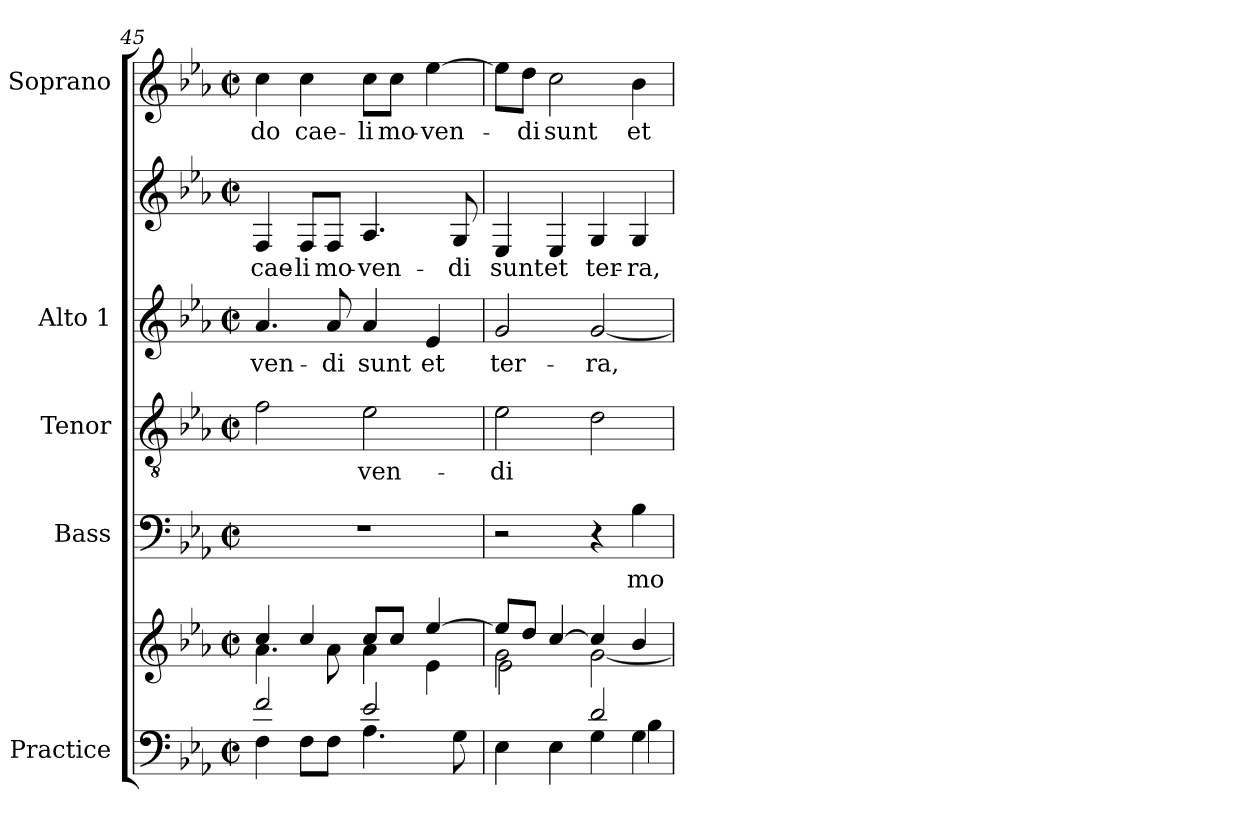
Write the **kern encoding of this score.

**kern	**kern	**kern	**text	**kern	**text	**kern	**text	**kern	**text	**kern	**text
*part5	*part5	*part4	*part4	*part3	*part3	*part2	*part2	*part2	*part2	*part1	*part1
*staff7	*staff6	*staff5	*staff5	*staff4	*staff4	*staff3	*staff3	*staff2	*staff2	*staff1	*staff1
*I"Practice	*	*I"Bass	*	*I"Tenor	*	*I"Alto 1	*	*	*	*I"Soprano	*
*	*	*I'B	*	*I'T	*	*I'A	*	*	*	*I'S	*
!!LO:LB:g=z
*clefF4	*clefG2	*clefF4	*	*clefGv2	*	*clefG2	*	*clefG2	*	*clefG2	*
*k[b-e-a-]	*k[b-e-a-]	*k[b-e-a-]	*	*k[b-e-a-]	*	*k[b-e-a-]	*	*k[b-e-a-]	*	*k[b-e-a-]	*
*E-:	*E-:	*E-:	*	*E-:	*	*E-:	*	*E-:	*	*E-:	*
*M2/2	*M2/2	*M2/2	*	*M2/2	*	*M2/2	*	*M2/2	*	*M2/2	*
*met(c|)	*met(c|)	*met(c|)	*	*met(c|)	*	*met(c|)	*	*met(c|)	*	*met(c|)	*
=45	=45	=45	=45	=45	=45	=45	=45	=45	=45	=45	=45
*^	*^	*	*	*	*	*	*	*	*	*	*
*	*^	*	*	*	*	*	*	*	*	*	*	*	*
!	!	!	!	!	!	!	!	!	!	!LO:LY:b	!	!LO:LY:b	!	!LO:LY:b
4F\	2f/	1ryy	4cc/	4.a-\	1r	.	2f	.	4.a-	ven-	4F	-cae-	4cc	-do
!	!	!	!	!	!	!	!	!	!	!	!	!LO:LY:b	!	!LO:LY:b
8F\L	.	.	4cc/	.	.	.	.	.	.	.	8F/L	-li	4cc	cae-
!	!	!	!	!	!	!	!	!	!	!LO:LY:b	!	!LO:LY:b	!	!
8F\J	.	.	.	8a-\	.	.	.	.	8a-	-di	8F/J	mo-	.	.
!	!	!	!	!	!	!	!	!LO:LY:b	!	!LO:LY:b	!	!LO:LY:b	!	!LO:LY:b
4.A-\	2e-/	.	8cc/L	4a-\	.	.	2e-\	ven-	4a-	sunt	4.A-	-ven-	8cc\L	-li
!	!	!	!	!	!	!	!	!	!	!	!	!	!	!LO:LY:b
.	.	.	8cc/J	.	.	.	.	.	.	.	.	.	8cc\J	mo-
!	!	!	!	!	!	!	!	!	!	!LO:LY:b	!	!	!	!LO:LY:b
.	.	.	[4ee-/	4e-\	.	.	.	.	4e-	et	.	.	[4ee-\	-ven-
!	!	!	!	!	!	!	!	!	!	!	!	!LO:LY:b	!	!
8G\	.	.	.	.	.	.	.	.	.	.	8G	-di	.	.
=46	=46	=46	=46	=46	=46	=46	=46	=46	=46	=46	=46	=46	=46	=46
*	*	*	*	*^	*	*	*	*	*	*	*	*	*	*
!	!	!	!	!	!	!	!	!	!LO:LY:b	!	!LO:LY:b	!	!LO:LY:b	!	!
4E-\	2ryy	2ryy	8ee-/L]	2g\	2e-\	2r	.	2e-\	-di	2g	ter-	4E-	sunt	8ee-\L]	.
!	!	!	!	!	!	!	!	!	!	!	!	!	!	!	!LO:LY:b
.	.	.	8dd/J	.	.	.	.	.	.	.	.	.	.	8dd\J	di
!	!	!	!	!	!	!	!	!	!	!	!	!	!LO:LY:b	!	!LO:LY:b
4E-\	.	.	[4cc/	.	.	.	.	.	.	.	.	4E-	et	2cc	sunt
!	!	!	!	!	!	!	!	!	!	!	!LO:LY:b	!	!LO:LY:b	!	!
4G\	2d/	4ryy	4cc/]	[2g\	2ryy	4r	.	2d	.	[2g	-ra,	4G	ter-	.	.
!	!	!	!	!	!	!	!LO:LY:b	!	!	!	!	!	!LO:LY:b	!	!LO:LY:b
4G\	.	4B-\	4b-/	.	.	4B-	mo-	.	.	.	.	4G	-ra,	4b-	et
*v	*v	*v	*	*	*	*	*	*	*	*	*	*	*	*	*
*	*v	*v	*v	*	*	*	*	*	*	*	*	*	*
=	=	=	=	=	=	=	=	=	=	=	=
*-	*-	*-	*-	*-	*-	*-	*-	*-	*-	*-	*-
